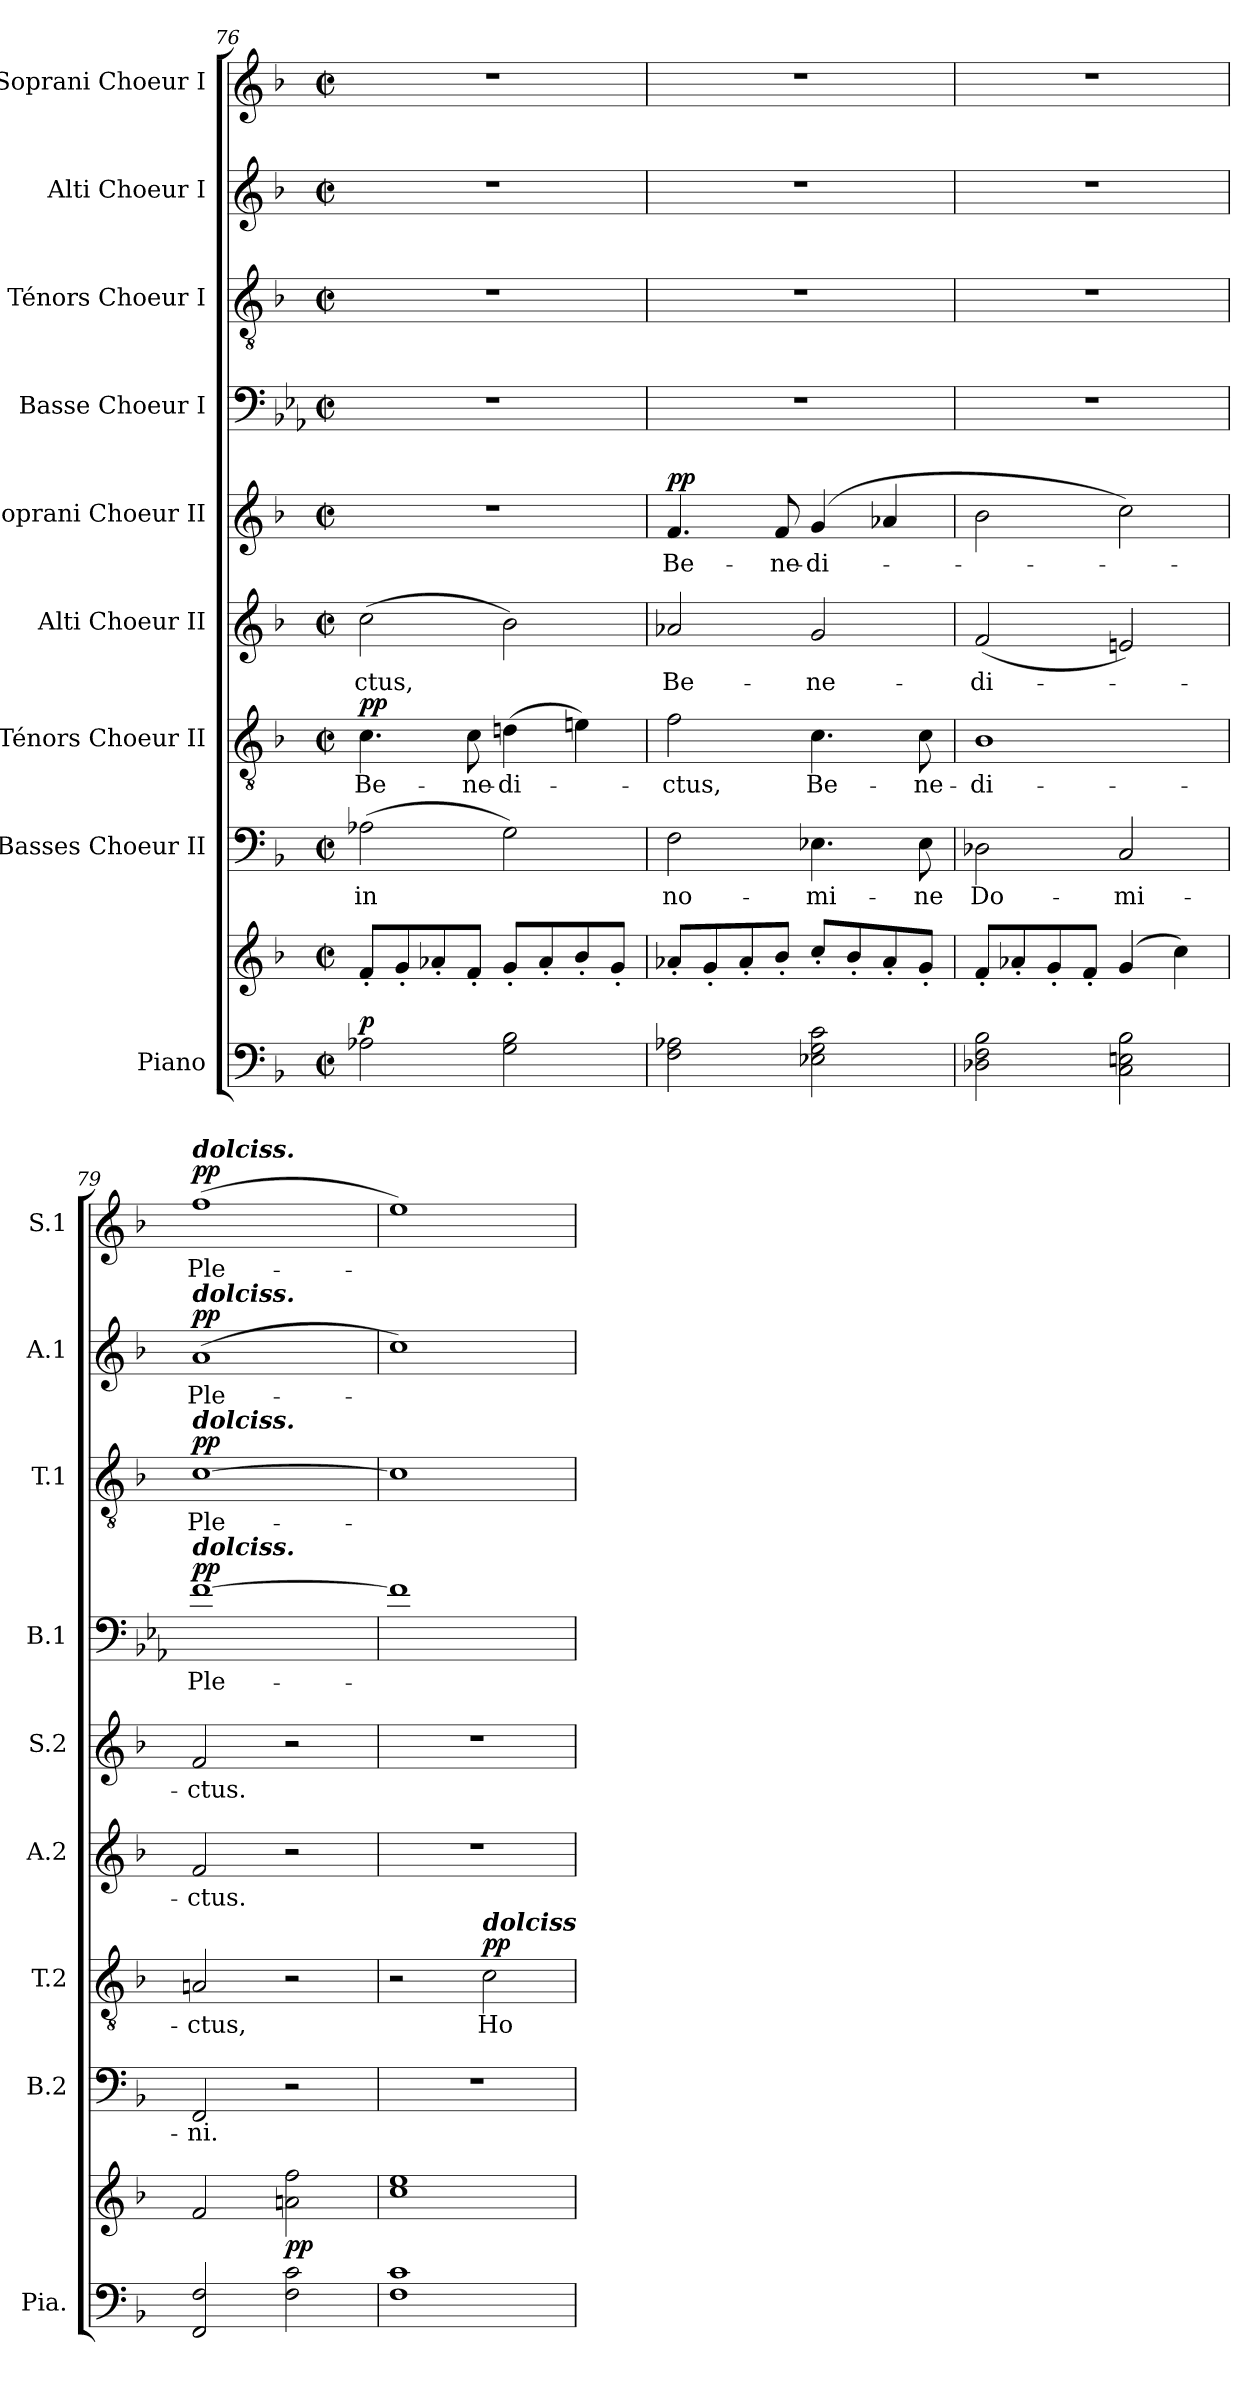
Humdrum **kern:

**kern	**kern	**dynam	**kern	**text	**kern	**text	**dynam	**kern	**text	**kern	**text	**dynam	**kern	**text	**dynam	**kern	**text	**dynam	**kern	**text	**dynam	**kern	**text	**dynam
*part9	*part9	*part9	*part8	*part8	*part7	*part7	*part7	*part6	*part6	*part5	*part5	*part5	*part4	*part4	*part4	*part3	*part3	*part3	*part2	*part2	*part2	*part1	*part1	*part1
*staff10	*staff9	*staff9/10	*staff8	*staff8	*staff7	*staff7	*staff7	*staff6	*staff6	*staff5	*staff5	*staff5	*staff4	*staff4	*staff4	*staff3	*staff3	*staff3	*staff2	*staff2	*staff2	*staff1	*staff1	*staff1
*I"Piano	*	*	*I"Basses Choeur II	*	*I"Ténors Choeur II	*	*	*I"Alti Choeur II	*	*I"Soprani Choeur II	*	*	*I"Basse Choeur I	*	*	*I"Ténors Choeur I	*	*	*I"Alti Choeur I	*	*	*I"Soprani Choeur I	*	*
*I'Pia.	*	*	*I'B.2	*	*I'T.2	*	*	*I'A.2	*	*I'S.2	*	*	*I'B.1	*	*	*I'T.1	*	*	*I'A.1	*	*	*I'S.1	*	*
*clefF4	*clefG2	*	*clefF4	*	*clefGv2	*	*	*clefG2	*	*clefG2	*	*	*clefF4	*	*	*clefGv2	*	*	*clefG2	*	*	*clefG2	*	*
*	*	*	*	*	*	*	*	*	*	*	*	*	*ITrd8c14	*	*	*	*	*	*	*	*	*	*	*
*k[b-]	*k[b-]	*	*k[b-]	*	*k[b-]	*	*	*k[b-]	*	*k[b-]	*	*	*k[b-e-a-]	*	*	*k[b-]	*	*	*k[b-]	*	*	*k[b-]	*	*
*M2/2	*M2/2	*	*M2/2	*	*M2/2	*	*	*M2/2	*	*M2/2	*	*	*M2/2	*	*	*M2/2	*	*	*M2/2	*	*	*M2/2	*	*
*met(c|)	*met(c|)	*	*met(c|)	*	*met(c|)	*	*	*met(c|)	*	*met(c|)	*	*	*met(c|)	*	*	*met(c|)	*	*	*met(c|)	*	*	*met(c|)	*	*
=76	=76	=76	=76	=76	=76	=76	=76	=76	=76	=76	=76	=76	=76	=76	=76	=76	=76	=76	=76	=76	=76	=76	=76	=76
!	!	!LO:DY:a=2	!	!	!	!	!LO:DY:a	!	!	!	!	!	!	!	!	!	!	!	!	!	!	!	!	!
2A-X\	8f'/L	p	(2A-Xi\	in	4.c\	Be-	pp	(2cc\	-ctus,	1r	.	.	1r	.	.	1r	.	.	1r	.	.	1r	.	.
.	8g'/	.	.	.	.	.	.	.	.	.	.	.	.	.	.	.	.	.	.	.	.	.	.	.
.	8a-X'/	.	.	.	.	.	.	.	.	.	.	.	.	.	.	.	.	.	.	.	.	.	.	.
.	8f'/J	.	.	.	8c\	-ne-	.	.	.	.	.	.	.	.	.	.	.	.	.	.	.	.	.	.
2G\ 2B-\	8g'/L	.	2Gi\)	.	(4dn\	-di-	.	2b-\)	.	.	.	.	.	.	.	.	.	.	.	.	.	.	.	.
.	8a-'/	.	.	.	.	.	.	.	.	.	.	.	.	.	.	.	.	.	.	.	.	.	.	.
.	8b-'/	.	.	.	4en\)	.	.	.	.	.	.	.	.	.	.	.	.	.	.	.	.	.	.	.
.	8g'/J	.	.	.	.	.	.	.	.	.	.	.	.	.	.	.	.	.	.	.	.	.	.	.
=77	=77	=77	=77	=77	=77	=77	=77	=77	=77	=77	=77	=77	=77	=77	=77	=77	=77	=77	=77	=77	=77	=77	=77	=77
!	!	!	!	!	!	!	!	!	!	!	!	!LO:DY:a	!	!	!	!	!	!	!	!	!	!	!	!
2F\ 2A-X\	8a-X'/L	.	2Fi\	no-	2f\	-ctus,	.	2a-X/	Be-	4.f/	Be-	pp	1r	.	.	1r	.	.	1r	.	.	1r	.	.
.	8g'/	.	.	.	.	.	.	.	.	.	.	.	.	.	.	.	.	.	.	.	.	.	.	.
.	8a-'/	.	.	.	.	.	.	.	.	.	.	.	.	.	.	.	.	.	.	.	.	.	.	.
.	8b-'/J	.	.	.	.	.	.	.	.	8f/	-ne-	.	.	.	.	.	.	.	.	.	.	.	.	.
2E-X\ 2G\ 2c\	8cc'/L	.	4.E-Xi\	-mi-	4.c\	Be-	.	2g/	-ne-	(>4g/	-di-	.	.	.	.	.	.	.	.	.	.	.	.	.
.	8b-'/	.	.	.	.	.	.	.	.	.	.	.	.	.	.	.	.	.	.	.	.	.	.	.
.	8a-'/	.	.	.	.	.	.	.	.	4a-X/	.	.	.	.	.	.	.	.	.	.	.	.	.	.
.	8g'/J	.	8E-i\	-ne	8c\	-ne-	.	.	.	.	.	.	.	.	.	.	.	.	.	.	.	.	.	.
!!LO:PB:g=z
=78	=78	=78	=78	=78	=78	=78	=78	=78	=78	=78	=78	=78	=78	=78	=78	=78	=78	=78	=78	=78	=78	=78	=78	=78
2D-X\ 2F\ 2B-\	8f'/L	.	2D-Xi\	Do-	1B-	-di-	.	(2f/	-di-	2b-\	.	.	1r	.	.	1r	.	.	1r	.	.	1r	.	.
.	8a-X'/	.	.	.	.	.	.	.	.	.	.	.	.	.	.	.	.	.	.	.	.	.	.	.
.	8g'/	.	.	.	.	.	.	.	.	.	.	.	.	.	.	.	.	.	.	.	.	.	.	.
.	8f'/J	.	.	.	.	.	.	.	.	.	.	.	.	.	.	.	.	.	.	.	.	.	.	.
2C\ 2En\ 2B-\	(4g/	.	2Ci/	-mi-	.	.	.	2en/)	.	2cc\)	.	.	.	.	.	.	.	.	.	.	.	.	.	.
.	4cc\)	.	.	.	.	.	.	.	.	.	.	.	.	.	.	.	.	.	.	.	.	.	.	.
=79	=79	=79	=79	=79	=79	=79	=79	=79	=79	=79	=79	=79	=79	=79	=79	=79	=79	=79	=79	=79	=79	=79	=79	=79
!	!	!	!	!	!	!	!	!	!	!	!	!	!	!	!	!	!	!	!	!	!	!LO:TX:a:Bi:t=dolciss.	!	!
!	!	!	!	!	!	!	!	!	!	!	!	!	!	!	!	!	!	!	!LO:TX:a:Bi:t=dolciss.	!	!	!	!	!
!	!	!	!	!	!	!	!	!	!	!	!	!	!	!	!	!LO:TX:a:Bi:t=dolciss.	!	!	!	!	!	!	!	!
!	!	!	!	!	!	!	!	!	!	!	!	!	!LO:TX:a:Bi:t=dolciss.	!	!	!	!	!	!	!	!	!	!	!
!	!	!	!	!	!	!	!	!	!	!	!	!	!	!	!LO:DY:a	!	!	!LO:DY:a	!	!	!LO:DY:a	!	!	!LO:DY:a
2FF/ 2F/	2f/	.	2FFi/	-ni.	2An/	-ctus,	.	2f/	-ctus.	2f/	-ctus.	.	[1Fi	Ple-	pp	[1c	Ple-	pp	(>1a	Ple-	pp	(1ff	Ple-	pp
!	!	!LO:DY:b	!	!	!	!	!	!	!	!	!	!	!	!	!	!	!	!	!	!	!	!	!	!
2F\ 2c\	2an\ 2ff\	pp	2r	.	2r	.	.	2r	.	2r	.	.	.	.	.	.	.	.	.	.	.	.	.	.
=80	=80	=80	=80	=80	=80	=80	=80	=80	=80	=80	=80	=80	=80	=80	=80	=80	=80	=80	=80	=80	=80	=80	=80	=80
1F 1c	1cc 1ee	.	1r	.	2r	.	.	1r	.	1r	.	.	1Fi]	.	.	1c]	.	.	1cc)	.	.	1ee)	.	.
!	!	!	!	!	!LO:TX:a:Bi:t=dolciss	!	!	!	!	!	!	!	!	!	!	!	!	!	!	!	!	!	!	!
!	!	!	!	!	!	!	!LO:DY:a	!	!	!	!	!	!	!	!	!	!	!	!	!	!	!	!	!
.	.	.	.	.	2c\	Ho-	pp	.	.	.	.	.	.	.	.	.	.	.	.	.	.	.	.	.
=	=	=	=	=	=	=	=	=	=	=	=	=	=	=	=	=	=	=	=	=	=	=	=	=
*-	*-	*-	*-	*-	*-	*-	*-	*-	*-	*-	*-	*-	*-	*-	*-	*-	*-	*-	*-	*-	*-	*-	*-	*-
